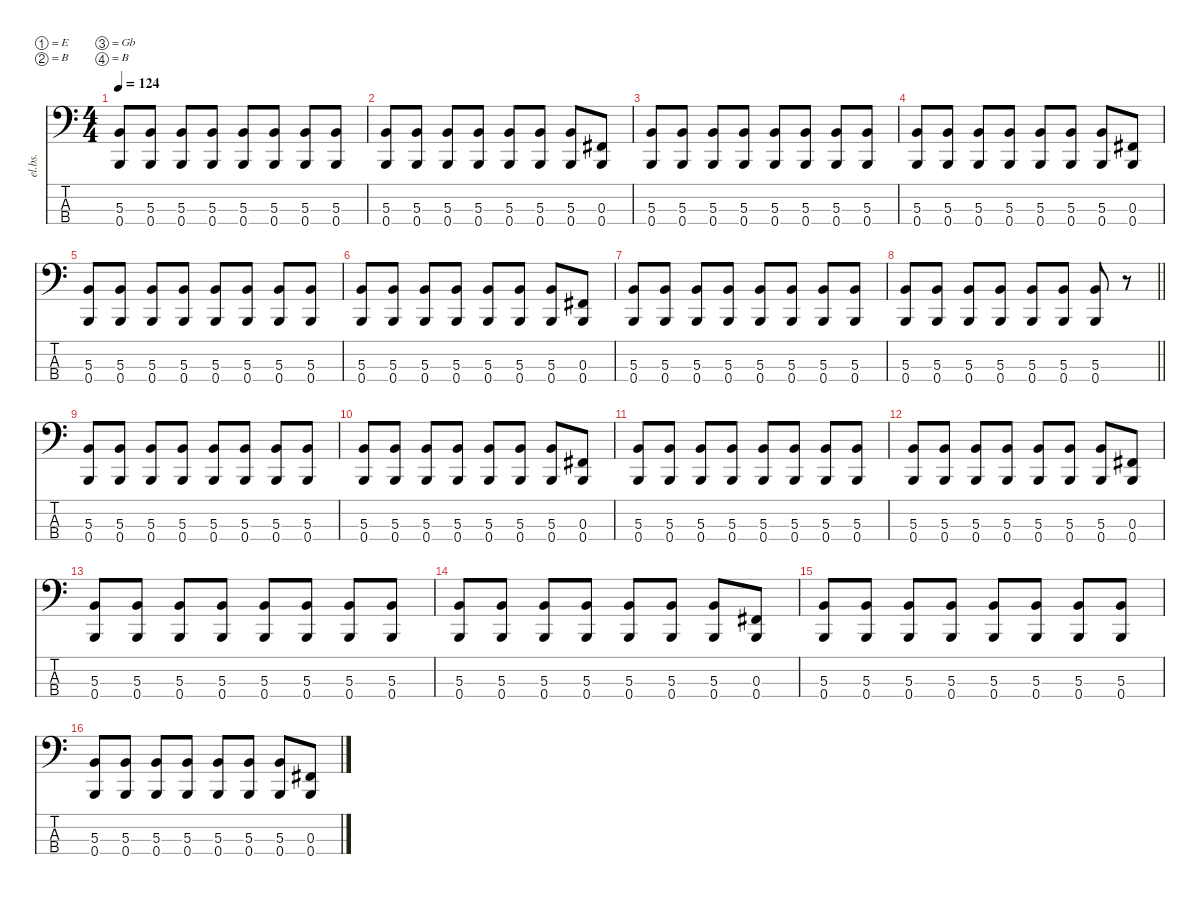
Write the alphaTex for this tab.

\defaultSystemsLayout 4
\hideDynamics
\bracketExtendMode nobrackets
\otherSystemsTrackNameOrientation horizontal
\track ("Bass" "el.bs.") {instrument electricbassfinger}
\staff {score tabs}
\tuning (E2 B1 Gb1 B0)
\ts (4 4)
\tempo 124
\clef f4
\ks c
(5.3 0.4).8{dy f beam Up} (5.3 0.4).8{beam Up} (5.3 0.4).8{beam Up} (5.3 0.4).8{beam Up} (5.3 0.4).8{beam Up} (5.3 0.4).8{beam Up} (5.3 0.4).8{beam Up} (5.3 0.4).8{beam Up} |
(5.3 0.4).8{beam Up} (5.3 0.4).8{beam Up} (5.3 0.4).8{beam Up} (5.3 0.4).8{beam Up} (5.3 0.4).8{beam Up} (5.3 0.4).8{beam Up} (5.3 0.4).8{beam Up} (0.3{acc #} 0.4).8{beam Up} |
(5.3 0.4).8{beam Up} (5.3 0.4).8{beam Up} (5.3 0.4).8{beam Up} (5.3 0.4).8{beam Up} (5.3 0.4).8{beam Up} (5.3 0.4).8{beam Up} (5.3 0.4).8{beam Up} (5.3 0.4).8{beam Up} |
(5.3 0.4).8{beam Up} (5.3 0.4).8{beam Up} (5.3 0.4).8{beam Up} (5.3 0.4).8{beam Up} (5.3 0.4).8{beam Up} (5.3 0.4).8{beam Up} (5.3 0.4).8{beam Up} (0.3{acc #} 0.4).8{beam Up} |
(5.3 0.4).8{beam Up} (5.3 0.4).8{beam Up} (5.3 0.4).8{beam Up} (5.3 0.4).8{beam Up} (5.3 0.4).8{beam Up} (5.3 0.4).8{beam Up} (5.3 0.4).8{beam Up} (5.3 0.4).8{beam Up} |
(5.3 0.4).8{beam Up} (5.3 0.4).8{beam Up} (5.3 0.4).8{beam Up} (5.3 0.4).8{beam Up} (5.3 0.4).8{beam Up} (5.3 0.4).8{beam Up} (5.3 0.4).8{beam Up} (0.3{acc #} 0.4).8{beam Up} |
(5.3 0.4).8{beam Up} (5.3 0.4).8{beam Up} (5.3 0.4).8{beam Up} (5.3 0.4).8{beam Up} (5.3 0.4).8{beam Up} (5.3 0.4).8{beam Up} (5.3 0.4).8{beam Up} (5.3 0.4).8{beam Up} |
\barLineRight lightlight
(5.3 0.4).8{beam Up} (5.3 0.4).8{beam Up} (5.3 0.4).8{beam Up} (5.3 0.4).8{beam Up} (5.3 0.4).8{beam Up} (5.3 0.4).8{beam Up} (5.3 0.4).8{beam Up} r.8{beam Up} |
\section ("" "")
(5.3 0.4).8{beam Up} (5.3 0.4).8{beam Up} (5.3 0.4).8{beam Up} (5.3 0.4).8{beam Up} (5.3 0.4).8{beam Up} (5.3 0.4).8{beam Up} (5.3 0.4).8{beam Up} (5.3 0.4).8{beam Up} |
(5.3 0.4).8{beam Up} (5.3 0.4).8{beam Up} (5.3 0.4).8{beam Up} (5.3 0.4).8{beam Up} (5.3 0.4).8{beam Up} (5.3 0.4).8{beam Up} (5.3 0.4).8{beam Up} (0.3{acc #} 0.4).8{beam Up} |
(5.3 0.4).8{beam Up} (5.3 0.4).8{beam Up} (5.3 0.4).8{beam Up} (5.3 0.4).8{beam Up} (5.3 0.4).8{beam Up} (5.3 0.4).8{beam Up} (5.3 0.4).8{beam Up} (5.3 0.4).8{beam Up} |
(5.3 0.4).8{beam Up} (5.3 0.4).8{beam Up} (5.3 0.4).8{beam Up} (5.3 0.4).8{beam Up} (5.3 0.4).8{beam Up} (5.3 0.4).8{beam Up} (5.3 0.4).8{beam Up} (0.3{acc #} 0.4).8{beam Up} |
(5.3 0.4).8{beam Up} (5.3 0.4).8{beam Up} (5.3 0.4).8{beam Up} (5.3 0.4).8{beam Up} (5.3 0.4).8{beam Up} (5.3 0.4).8{beam Up} (5.3 0.4).8{beam Up} (5.3 0.4).8{beam Up} |
(5.3 0.4).8{beam Up} (5.3 0.4).8{beam Up} (5.3 0.4).8{beam Up} (5.3 0.4).8{beam Up} (5.3 0.4).8{beam Up} (5.3 0.4).8{beam Up} (5.3 0.4).8{beam Up} (0.3{acc #} 0.4).8{beam Up} |
(5.3 0.4).8{beam Up} (5.3 0.4).8{beam Up} (5.3 0.4).8{beam Up} (5.3 0.4).8{beam Up} (5.3 0.4).8{beam Up} (5.3 0.4).8{beam Up} (5.3 0.4).8{beam Up} (5.3 0.4).8{beam Up} |
(5.3 0.4).8{beam Up} (5.3 0.4).8{beam Up} (5.3 0.4).8{beam Up} (5.3 0.4).8{beam Up} (5.3 0.4).8{beam Up} (5.3 0.4).8{beam Up} (5.3 0.4).8{beam Up} (0.3{acc #} 0.4).8{beam Up}
